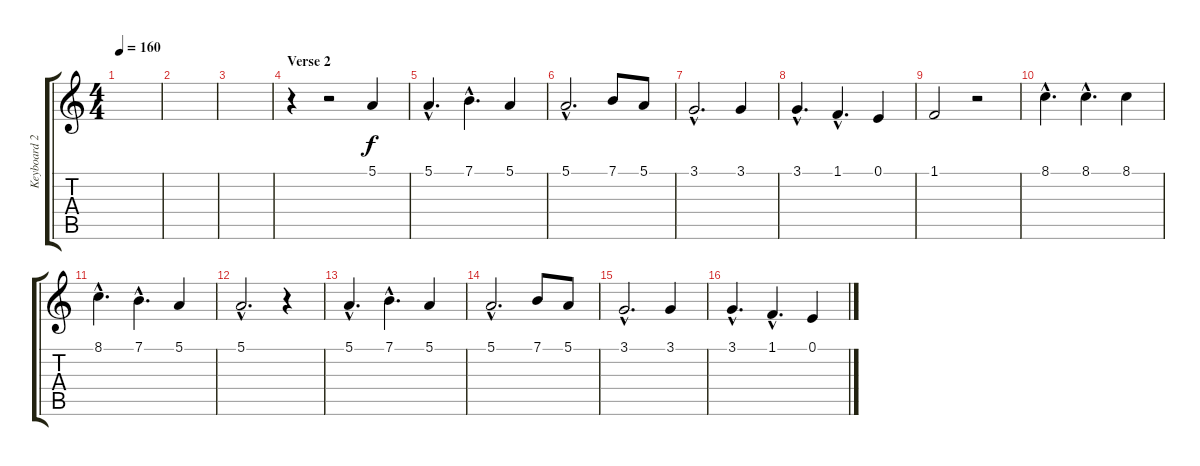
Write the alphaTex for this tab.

\track ("Keyboard 2 - BG" "Keyboard 2") {instrument frenchhorn}
\staff {score tabs}
\tuning (E4 B3 G3 D3 A2 E2) {hide}
\ts (4 4)
\tempo 160
\clef g2
\ks c
|
|
|
\section ("" "Verse 2")
r.4 r.2 5.1.4 |
5.1{hac}.4{d} 7.1{hac}.4{d} 5.1.4 |
5.1{hac}.2{d} 7.1.8 5.1.8 |
3.1{hac}.2{d} 3.1.4 |
3.1{hac}.4{d} 1.1{hac}.4{d} 0.1.4 |
1.1.2 r.2 |
8.1{hac}.4{d} 8.1{hac}.4{d} 8.1.4 |
8.1{hac}.4{d} 7.1{hac}.4{d} 5.1.4 |
5.1{hac}.2{d} r.4 |
5.1{hac}.4{d} 7.1{hac}.4{d} 5.1.4 |
5.1{hac}.2{d} 7.1.8 5.1.8 |
3.1{hac}.2{d} 3.1.4 |
3.1{hac}.4{d} 1.1{hac}.4{d} 0.1.4
